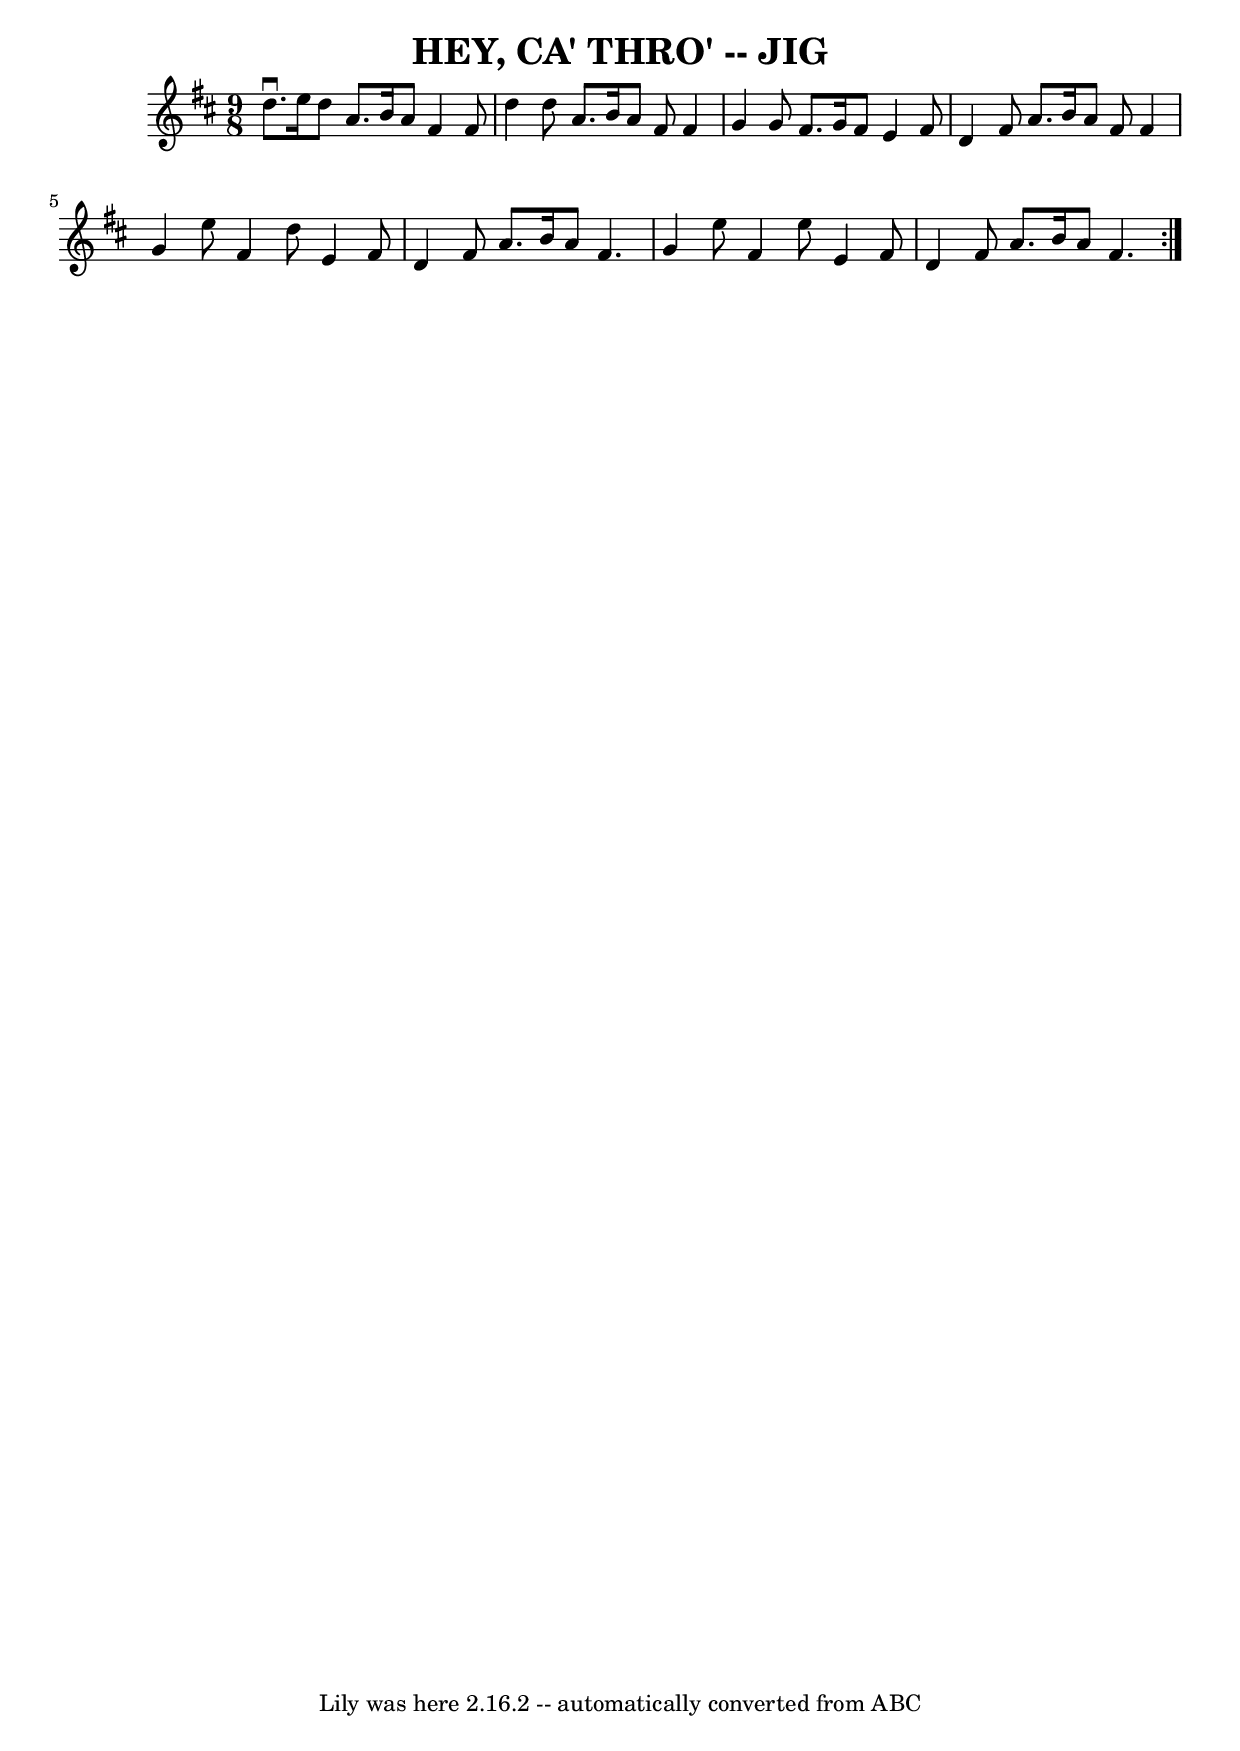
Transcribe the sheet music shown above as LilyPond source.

\version "2.7.40"
\header {
	book = "Ryan's Mammoth Collection of Fiddle Tunes"
	crossRefNumber = "1"
	footnotes = ""
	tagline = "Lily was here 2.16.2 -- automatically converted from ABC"
	title = "HEY, CA' THRO' -- JIG"
}
voicedefault =  {
\set Score.defaultBarType = "empty"

\repeat volta 2 {
\time 9/8 \key d \major d''8.^\downbow e''16 d''8 a'8. b'16    
a'8 fis'4 fis'8    |
 d''4 d''8 a'8. b'16 a'8    
fis'8 fis'4    |
 g'4 g'8 fis'8. g'16 fis'8 e'4    
fis'8    |
 d'4 fis'8 a'8. b'16 a'8 fis'8 fis'4       
 |
 g'4 e''8 fis'4 d''8 e'4 fis'8    |
 d'4    
fis'8 a'8. b'16 a'8 fis'4.    |
 g'4 e''8 fis'4    
e''8 e'4 fis'8    |
 d'4 fis'8 a'8. b'16 a'8    
fis'4.    }   
}

\score{
    <<

	\context Staff="default"
	{
	    \voicedefault 
	}

    >>
	\layout {
	}
	\midi {}
}
